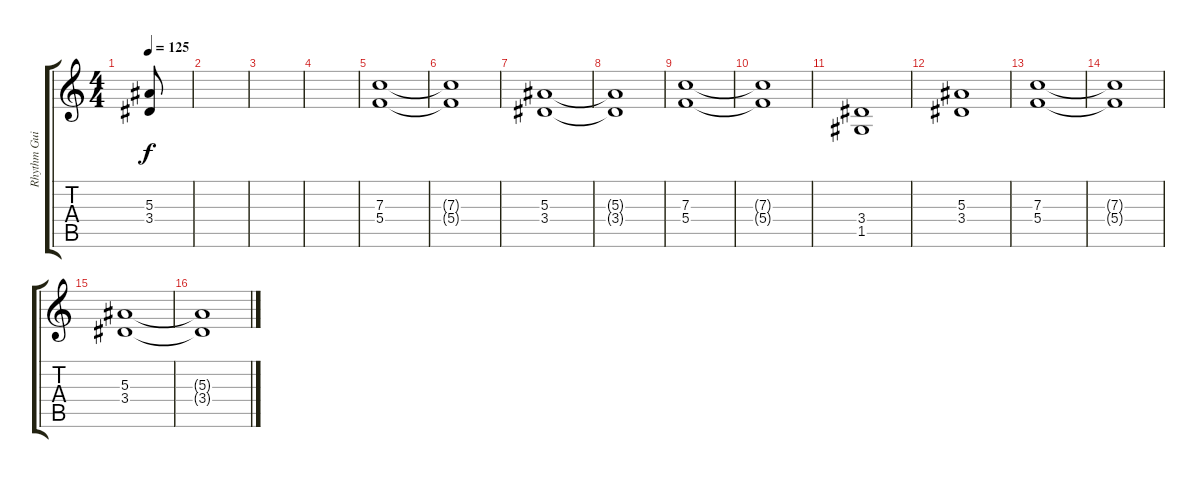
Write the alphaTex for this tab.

\track ("Rhythm Guitar" "Rhythm Gui") {instrument distortionguitar}
\staff {score tabs}
\tuning (D4 A3 F3 C3 G2 D2) {hide}
\ts (4 4)
\tempo 125
\clef g2
\ks c
(5.3{t} 3.4{t}).8{dy f} |
|
|
|
(7.3 5.4).1 |
(7.3{t} 5.4{t}).1 |
(5.3 3.4).1 |
(5.3{t} 3.4{t}).1 |
(7.3 5.4).1 |
(7.3{t} 5.4{t}).1 |
(3.4 1.5).1 |
(5.3 3.4).1 |
(7.3 5.4).1 |
(7.3{t} 5.4{t}).1 |
(5.3 3.4).1 |
(5.3{t} 3.4{t}).1
